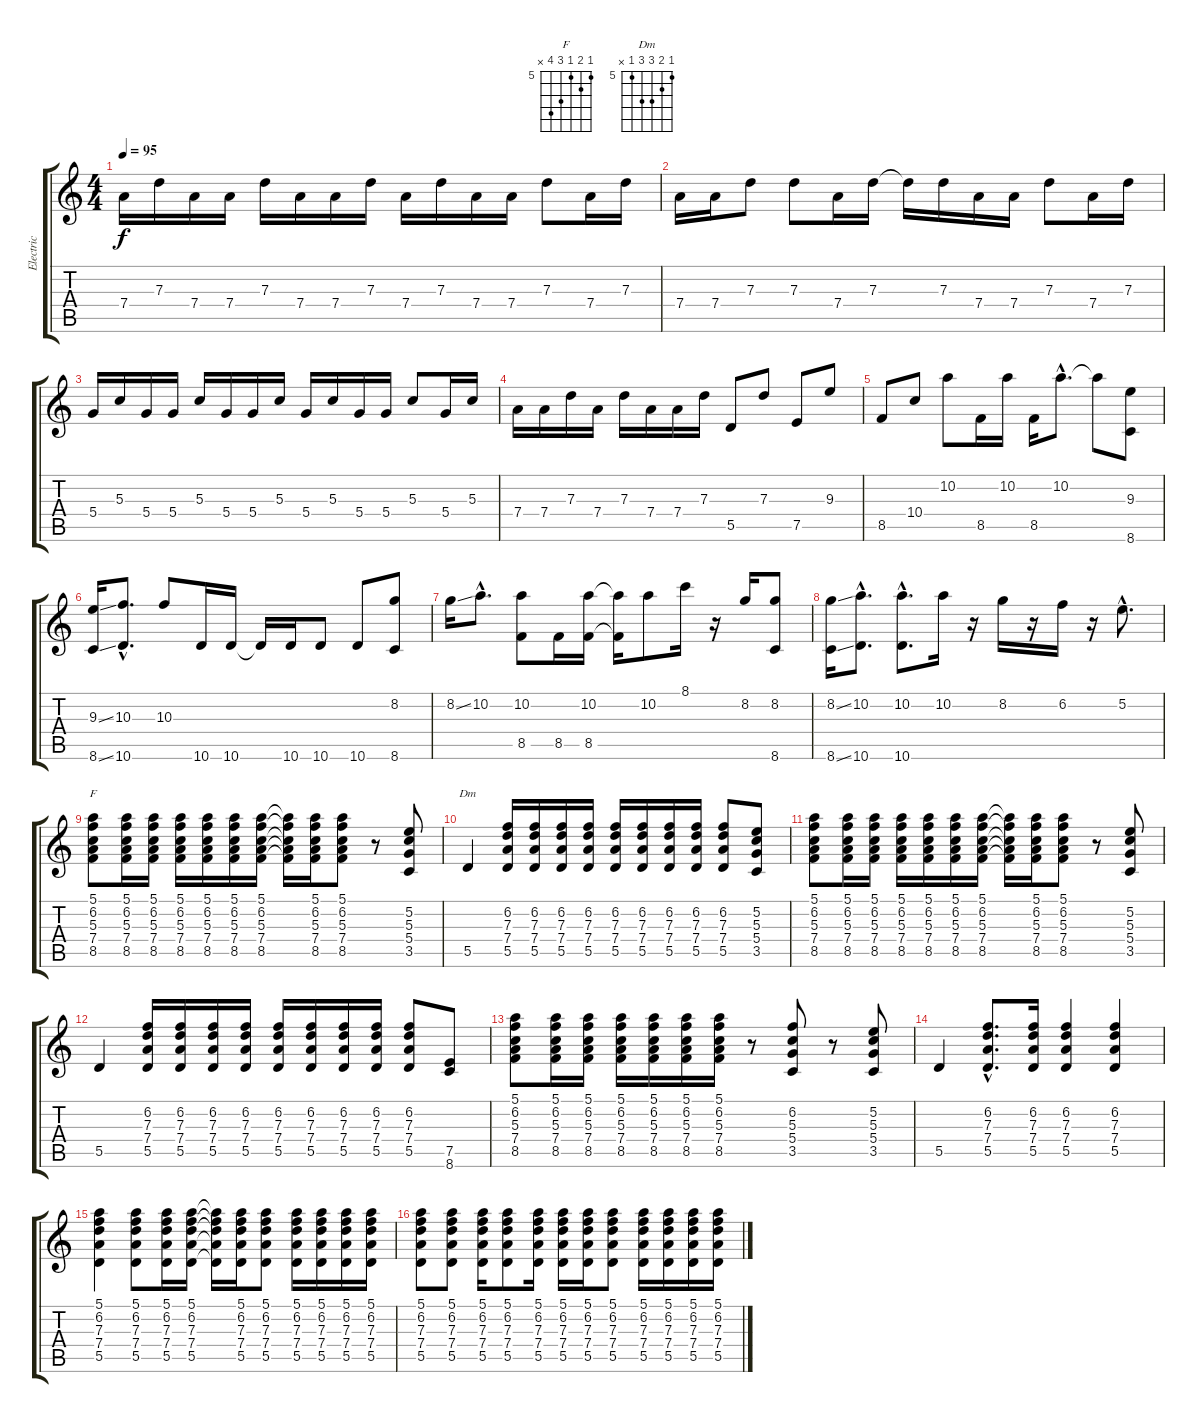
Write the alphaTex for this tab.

\track ("Electric" "Electric") {instrument electricguitarclean}
\staff {score tabs}
\tuning (E4 B3 G3 D3 A2 E2) {hide}
\chord ("F" 5 6 5 7 8 x) {firstfret 5}
\chord ("Dm" 5 6 7 7 5 x) {firstfret 5}
\ts (4 4)
\tempo 95
\clef g2
\ks c
7.4.16{dy f} 7.3.16 7.4.16 7.4.16 7.3.16 7.4.16 7.4.16 7.3.16 7.4.16 7.3.16 7.4.16 7.4.16 7.3.8 7.4.16 7.3.16 |
7.4.16 7.4.16 7.3.8 7.3.8 7.4.16 7.3.16 7.3{t}.16 7.3.16 7.4.16 7.4.16 7.3.8 7.4.16 7.3.16 |
5.4.16 5.3.16 5.4.16 5.4.16 5.3.16 5.4.16 5.4.16 5.3.16 5.4.16 5.3.16 5.4.16 5.4.16 5.3.8 5.4.16 5.3.16 |
7.4.16 7.4.16 7.3.16 7.4.16 7.3.16 7.4.16 7.4.16 7.3.16 5.5.8 7.3.8 7.5.8 9.3.8 |
8.5.8 10.4.8 10.2.8 8.5.16 10.2.16 8.5.16 10.2{hac}.8{d} 10.2{t}.8 (9.3 8.6).8 |
(9.3{ss} 8.6{ss}).16 (10.3{hac} 10.6{hac}).8{d} 10.3.8 10.6.16 10.6.16 10.6{t}.16 10.6.16 10.6.8 10.6.8 (8.2 8.6).8 |
8.2{ss}.16 10.2{hac}.8{d} (10.2 8.5).8 8.5.16 (10.2 8.5).16 (10.2{t} 8.5{t}).16 10.2.8 8.1.16 r.16 8.2.16 (8.2 8.6).8 |
(8.2{ss} 8.6{ss}).16 (10.2{hac} 10.6{hac}).8{d} (10.2{hac} 10.6{hac}).8{d} 10.2.16 r.16 8.2.16 r.16 6.2.16 r.16 5.2{hac}.8{d} |
(5.1 6.2 5.3 7.4 8.5).8{ch "F"} (5.1 6.2 5.3 7.4 8.5).16 (5.1 6.2 5.3 7.4 8.5).16 (5.1 6.2 5.3 7.4 8.5).16 (5.1 6.2 5.3 7.4 8.5).16 (5.1 6.2 5.3 7.4 8.5).16 (5.1 6.2 5.3 7.4 8.5).16 (5.1{t} 6.2{t} 5.3{t} 7.4{t} 8.5{t}).16 (5.1 6.2 5.3 7.4 8.5).16 (5.1 6.2 5.3 7.4 8.5).8 r.8 (5.2 5.3 5.4 3.5).8 |
5.5.4{ch "Dm"} (6.2 7.3 7.4 5.5).16 (6.2 7.3 7.4 5.5).16 (6.2 7.3 7.4 5.5).16 (6.2 7.3 7.4 5.5).16 (6.2 7.3 7.4 5.5).16 (6.2 7.3 7.4 5.5).16 (6.2 7.3 7.4 5.5).16 (6.2 7.3 7.4 5.5).16 (6.2 7.3 7.4 5.5).8 (5.2 5.3 5.4 3.5).8 |
(5.1 6.2 5.3 7.4 8.5).8 (5.1 6.2 5.3 7.4 8.5).16 (5.1 6.2 5.3 7.4 8.5).16 (5.1 6.2 5.3 7.4 8.5).16 (5.1 6.2 5.3 7.4 8.5).16 (5.1 6.2 5.3 7.4 8.5).16 (5.1 6.2 5.3 7.4 8.5).16 (5.1{t} 6.2{t} 5.3{t} 7.4{t} 8.5{t}).16 (5.1 6.2 5.3 7.4 8.5).16 (5.1 6.2 5.3 7.4 8.5).8 r.8 (5.2 5.3 5.4 3.5).8 |
5.5.4 (6.2 7.3 7.4 5.5).16 (6.2 7.3 7.4 5.5).16 (6.2 7.3 7.4 5.5).16 (6.2 7.3 7.4 5.5).16 (6.2 7.3 7.4 5.5).16 (6.2 7.3 7.4 5.5).16 (6.2 7.3 7.4 5.5).16 (6.2 7.3 7.4 5.5).16 (6.2 7.3 7.4 5.5).8 (7.5 8.6).8 |
(5.1 6.2 5.3 7.4 8.5).8 (5.1 6.2 5.3 7.4 8.5).16 (5.1 6.2 5.3 7.4 8.5).16 (5.1 6.2 5.3 7.4 8.5).16 (5.1 6.2 5.3 7.4 8.5).16 (5.1 6.2 5.3 7.4 8.5).16 (5.1 6.2 5.3 7.4 8.5).16 r.8 (6.2 5.3 5.4 3.5).8 r.8 (5.2 5.3 5.4 3.5).8 |
5.5.4 (6.2{hac} 7.3{hac} 7.4{hac} 5.5{hac}).8{d} (6.2 7.3 7.4 5.5).16 (6.2 7.3 7.4 5.5).4 (6.2 7.3 7.4 5.5).4 |
(5.1 6.2 7.3 7.4 5.5).4 (5.1 6.2 7.3 7.4 5.5).8 (5.1 6.2 7.3 7.4 5.5).16 (5.1 6.2 7.3 7.4 5.5).16 (5.1{t} 6.2{t} 7.3{t} 7.4{t} 5.5{t}).16 (5.1 6.2 7.3 7.4 5.5).16 (5.1 6.2 7.3 7.4 5.5).8 (5.1 6.2 7.3 7.4 5.5).16 (5.1 6.2 7.3 7.4 5.5).16 (5.1 6.2 7.3 7.4 5.5).16 (5.1 6.2 7.3 7.4 5.5).16 |
(5.1 6.2 7.3 7.4 5.5).8 (5.1 6.2 7.3 7.4 5.5).8 (5.1 6.2 7.3 7.4 5.5).16 (5.1 6.2 7.3 7.4 5.5).8 (5.1 6.2 7.3 7.4 5.5).16 (5.1 6.2 7.3 7.4 5.5).16 (5.1 6.2 7.3 7.4 5.5).16 (5.1 6.2 7.3 7.4 5.5).8 (5.1 6.2 7.3 7.4 5.5).16 (5.1 6.2 7.3 7.4 5.5).16 (5.1 6.2 7.3 7.4 5.5).16 (5.1 6.2 7.3 7.4 5.5).16
